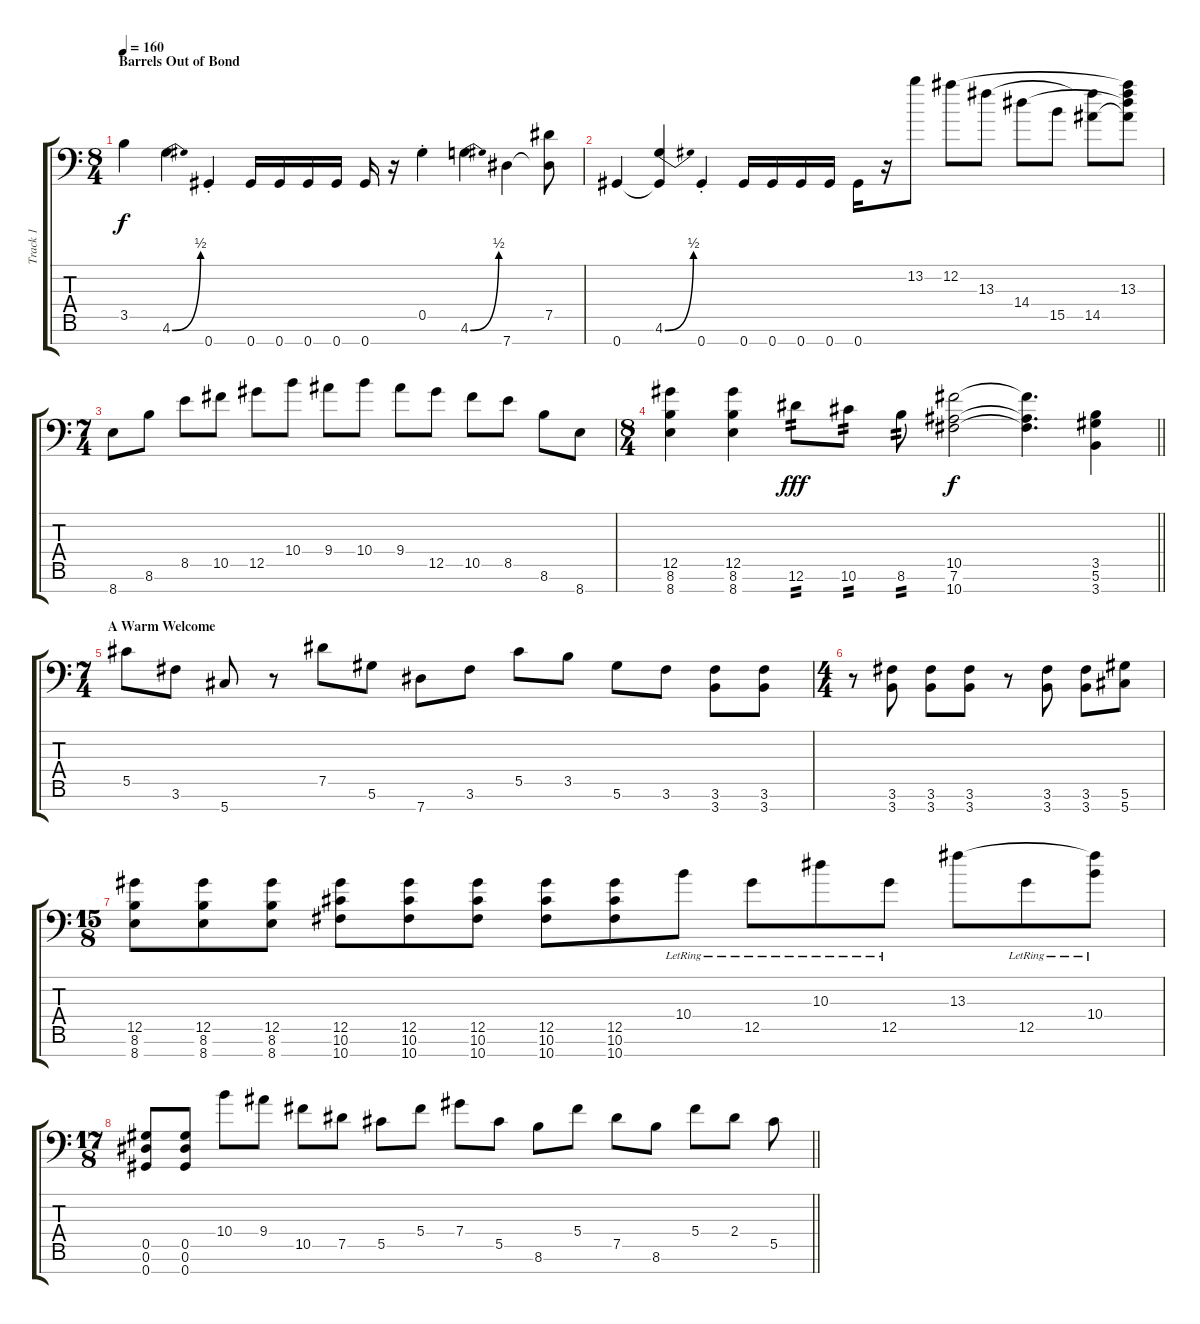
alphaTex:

\track ("Track 1" "Track 1") {instrument distortionguitar}
\staff {score tabs}
\tuning (Eb4 Bb3 F3 Db3 Ab2 Eb2 Ab1) {hide}
\ts (8 4)
\section ("" "Barrels Out of Bond")
\tempo 160
\clef f4
\ks c
3.5.4{dy f} 4.6{be (bend 0 0 60 2)}.4 0.7{st}.4 0.7.16 0.7.16 0.7.16 0.7.16 0.7.16 r.16 0.5{st}.4 4.6{be (bend 0 0 60 2)}.4 7.7.4 (7.5 7.7{t}).8 |
0.7.4 (4.6{be (bend 0 0 60 2)} 0.7{t}).4 0.7{st}.4 0.7.16 0.7.16 0.7.16 0.7.16 0.7.16 r.16 13.2.8 12.2.8 13.3.8 14.4.8 15.5.8 (13.3{t} 14.5).8 (12.2{t} 13.3 14.4{t} 14.5{t}).8 |
\ts (7 4)
8.7.8 8.6.8 8.5.8 10.5.8 12.5.8 10.4.8 9.4.8 10.4.8 9.4.8 12.5.8 10.5.8 8.5.8 8.6.8 8.7.8 |
\ts (8 4)
\barLineRight lightlight
(12.5 8.6 8.7).4 (12.5 8.6 8.7).4 12.6.8{tp 2 dy fff} 10.6.8{tp 2} 8.6.8{tp 2} (10.5 7.6 10.7).2{dy f} (10.5{t} 7.6{t} 10.7{t}).4{d} (3.5 5.6 3.7).4 |
\ts (7 4)
\section ("" "A Warm Welcome")
5.5.8 3.6.8 5.7.8 r.8 7.5.8 5.6.8 7.7.8 3.6.8 5.5.8 3.5.8 5.6.8 3.6.8 (3.6 3.7).8 (3.6 3.7).8 |
\ts (4 4)
r.8 (3.6 3.7).8 (3.6 3.7).8 (3.6 3.7).8 r.8 (3.6 3.7).8 (3.6 3.7).8 (5.6 5.7).8 |
\ts (15 8)
(12.5 8.6 8.7).8 (12.5 8.6 8.7).8 (12.5 8.6 8.7).8 (12.5 10.6 10.7).8 (12.5 10.6 10.7).8 (12.5 10.6 10.7).8 (12.5 10.6 10.7).8 (12.5 10.6 10.7).8 10.4{lr}.8 12.5{lr}.8 10.3{lr}.8 12.5{lr}.8 13.3.8 12.5{lr}.8 (13.3{t} 10.4{lr}).8 |
\ts (17 8)
\barLineRight lightlight
(0.5 0.6 0.7).8 (0.5 0.6 0.7).8 10.4.8 9.4.8 10.5.8 7.5.8 5.5.8 5.4.8 7.4.8 5.5.8 8.6.8 5.4.8 7.5.8 8.6.8 5.4.8 2.4.8 5.5.8
